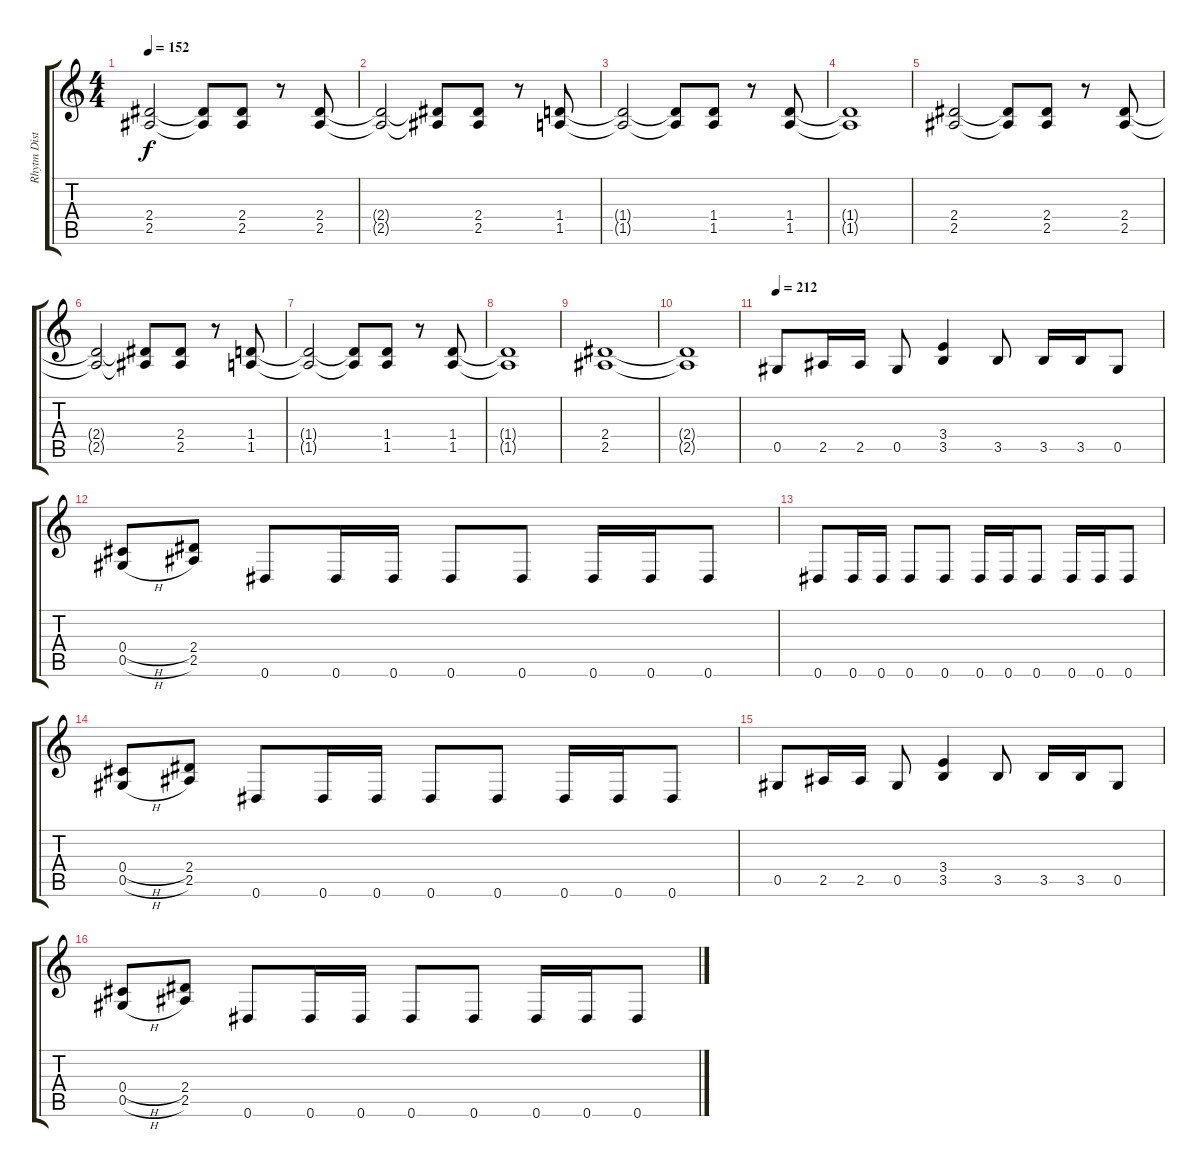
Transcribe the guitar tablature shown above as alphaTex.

\track ("Rhytm Distortion" "Rhytm Dist") {instrument distortionguitar}
\staff {score tabs}
\tuning (Eb4 Bb3 Gb3 Db3 Ab2 Eb2) {hide}
\ts (4 4)
\tempo 152
\clef g2
\ks c
(2.4 2.5).2{dy f} (2.4{t} 2.5{t}).8 (2.4 2.5).8 r.8 (2.4 2.5).8 |
(2.4{t} 2.5{t}).2 (2.4{t} 2.5{t}).8 (2.4 2.5).8 r.8 (1.4 1.5).8 |
(1.4{t} 1.5{t}).2 (1.4{t} 1.5{t}).8 (1.4 1.5).8 r.8 (1.4 1.5).8 |
(1.4{t} 1.5{t}).1 |
(2.4 2.5).2 (2.4{t} 2.5{t}).8 (2.4 2.5).8 r.8 (2.4 2.5).8 |
(2.4{t} 2.5{t}).2 (2.4{t} 2.5{t}).8 (2.4 2.5).8 r.8 (1.4 1.5).8 |
(1.4{t} 1.5{t}).2 (1.4{t} 1.5{t}).8 (1.4 1.5).8 r.8 (1.4 1.5).8 |
(1.4{t} 1.5{t}).1 |
(2.4 2.5).1 |
(2.4{t} 2.5{t}).1 |
\tempo 212
0.5.8 2.5.16 2.5.16 0.5.8 (3.4 3.5).4 3.5.8 3.5.16 3.5.16 0.5.8 |
(0.4{h} 0.5{h}).8 (2.4 2.5).8 0.6.8 0.6.16 0.6.16 0.6.8 0.6.8 0.6.16 0.6.16 0.6.8 |
0.6.8 0.6.16 0.6.16 0.6.8 0.6.8 0.6.16 0.6.16 0.6.8 0.6.16 0.6.16 0.6.8 |
(0.4{h} 0.5{h}).8 (2.4 2.5).8 0.6.8 0.6.16 0.6.16 0.6.8 0.6.8 0.6.16 0.6.16 0.6.8 |
0.5.8 2.5.16 2.5.16 0.5.8 (3.4 3.5).4 3.5.8 3.5.16 3.5.16 0.5.8 |
(0.4{h} 0.5{h}).8 (2.4 2.5).8 0.6.8 0.6.16 0.6.16 0.6.8 0.6.8 0.6.16 0.6.16 0.6.8
